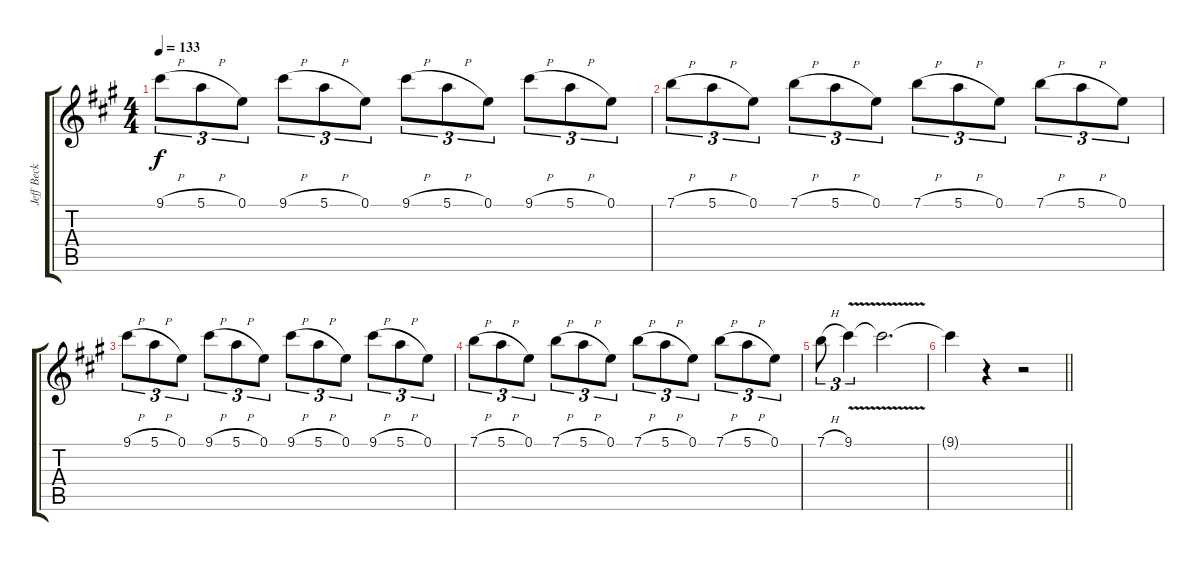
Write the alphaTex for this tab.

\track ("Jeff Beck 2" "Jeff Beck ") {instrument overdrivenguitar}
\staff {score tabs}
\tuning (E4 B3 G3 D3 A2 E2) {hide}
\ts (4 4)
\tempo 133
\clef g2
\ks a
9.1{h}.8{tu (3 2) dy f} 5.1{h}.8{tu (3 2)} 0.1.8{tu (3 2)} 9.1{h}.8{tu (3 2)} 5.1{h}.8{tu (3 2)} 0.1.8{tu (3 2)} 9.1{h}.8{tu (3 2)} 5.1{h}.8{tu (3 2)} 0.1.8{tu (3 2)} 9.1{h}.8{tu (3 2)} 5.1{h}.8{tu (3 2)} 0.1.8{tu (3 2)} |
7.1{h}.8{tu (3 2)} 5.1{h}.8{tu (3 2)} 0.1.8{tu (3 2)} 7.1{h}.8{tu (3 2)} 5.1{h}.8{tu (3 2)} 0.1.8{tu (3 2)} 7.1{h}.8{tu (3 2)} 5.1{h}.8{tu (3 2)} 0.1.8{tu (3 2)} 7.1{h}.8{tu (3 2)} 5.1{h}.8{tu (3 2)} 0.1.8{tu (3 2)} |
9.1{h}.8{tu (3 2)} 5.1{h}.8{tu (3 2)} 0.1.8{tu (3 2)} 9.1{h}.8{tu (3 2)} 5.1{h}.8{tu (3 2)} 0.1.8{tu (3 2)} 9.1{h}.8{tu (3 2)} 5.1{h}.8{tu (3 2)} 0.1.8{tu (3 2)} 9.1{h}.8{tu (3 2)} 5.1{h}.8{tu (3 2)} 0.1.8{tu (3 2)} |
7.1{h}.8{tu (3 2)} 5.1{h}.8{tu (3 2)} 0.1.8{tu (3 2)} 7.1{h}.8{tu (3 2)} 5.1{h}.8{tu (3 2)} 0.1.8{tu (3 2)} 7.1{h}.8{tu (3 2)} 5.1{h}.8{tu (3 2)} 0.1.8{tu (3 2)} 7.1{h}.8{tu (3 2)} 5.1{h}.8{tu (3 2)} 0.1.8{tu (3 2)} |
7.1{h}.8{tu (3 2)} 9.1{v}.4{tu (3 2)} 9.1{t}.2{d} |
\barLineRight lightlight
9.1{t}.4 r.4 r.2
